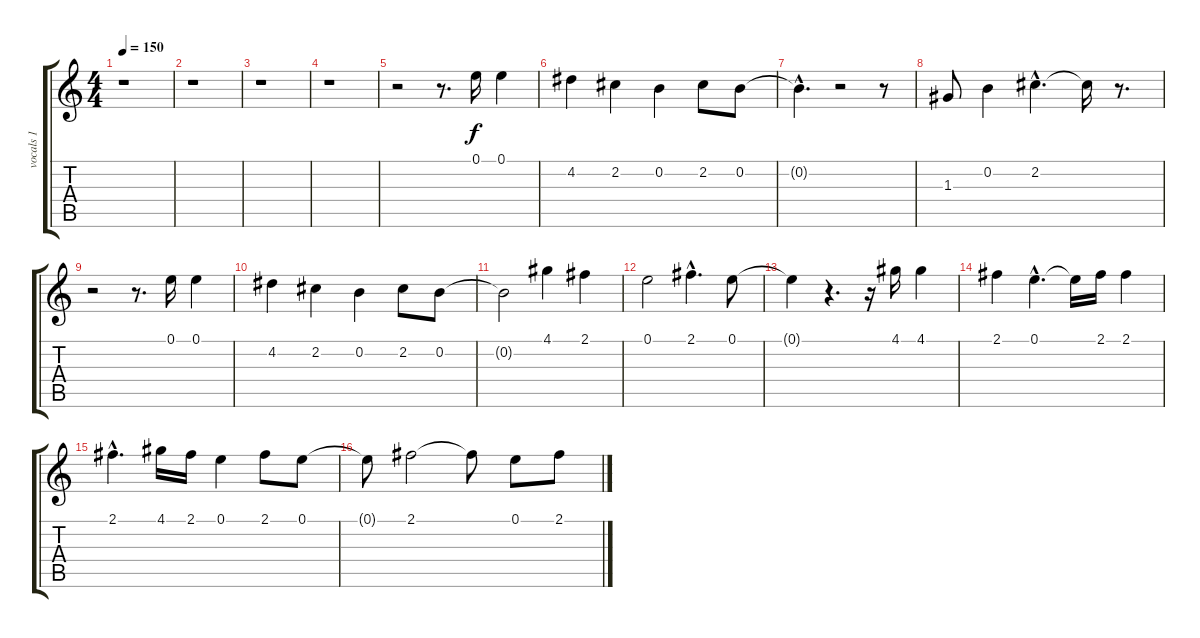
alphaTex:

\track ("vocals 1" "vocals 1") {instrument distortionguitar}
\staff {score tabs}
\tuning (E4 B3 G3 D3 A2 E2) {hide}
\ts (4 4)
\tempo 150
\clef g2
\ks c
r.1{dy f} |
r.1 |
r.1 |
r.1 |
r.2 r.8{d} 0.1.16 0.1.4 |
4.2.4 2.2.4 0.2.4 2.2.8 0.2.8 |
0.2{hac t}.4{d} r.2 r.8 |
1.3.8 0.2.4 2.2{hac}.4{d} 2.2{t}.16 r.8{d} |
r.2 r.8{d} 0.1.16 0.1.4 |
4.2.4 2.2.4 0.2.4 2.2.8 0.2.8 |
0.2{t}.2 4.1.4 2.1.4 |
0.1.2 2.1{hac}.4{d} 0.1.8 |
0.1{t}.4 r.4{d} r.16 4.1.16 4.1.4 |
2.1.4 0.1{hac}.4{d} 0.1{t}.16 2.1.16 2.1.4 |
2.1{hac}.4{d} 4.1.16 2.1.16 0.1.4 2.1.8 0.1.8 |
0.1{t}.8 2.1.2 2.1{t}.8 0.1.8 2.1.8
